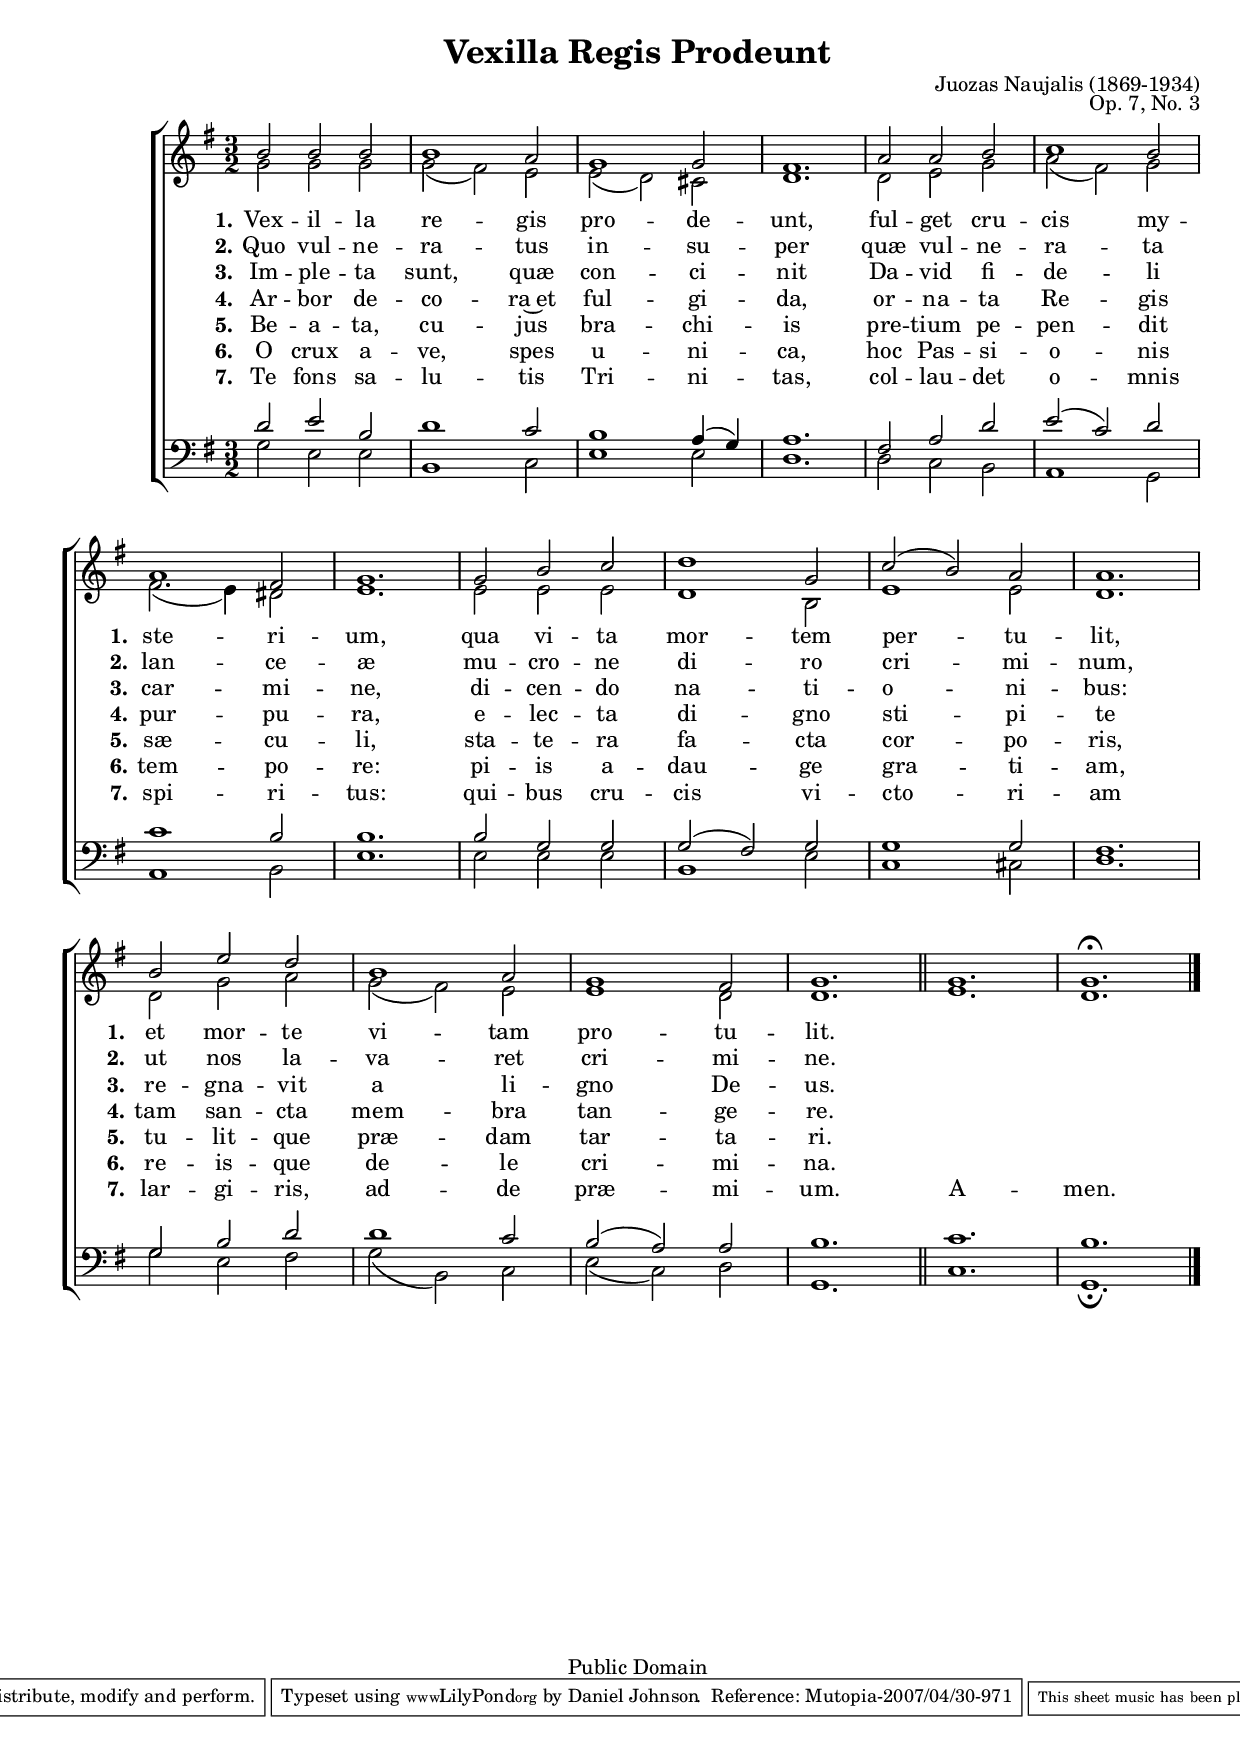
\version "2.11.22"
#(set-global-staff-size 18)
%#(ly:set-option 'point-and-click #f)

\paper {
	%#(set-paper-size "letter")
	%#(define fonts (make-pango-font-tree "Utopia" "Luxi Sans" "Luxi Mono" 0.9))
	left-margin = 0.5\in
	line-width = 7.5\in
	head-separation = 0\in
	bottom-margin = 0.25\in

	bookTitleMarkup = \markup {
		\column {
			\fill-line { \override #'(font-size . 4) \bold \fromproperty #'header:title }
			\fill-line {
				""
				\override #'(baseline-skip . 2)
				\column {
					\right-align { \line { \fromproperty #'header:composer \fromproperty #'header:composerdates }}
					\right-align { \fromproperty #'header:opus }
				}
			}
			""
		}
	}
	scoreTitleMarkup = ##f
}

\header {
	title = "Vexilla Regis Prodeunt"
	composer = "Juozas Naujalis"
	composerdates = "(1869-1934)"
	opus = "Op. 7, No. 3"

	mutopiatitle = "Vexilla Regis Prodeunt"
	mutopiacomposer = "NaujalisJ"
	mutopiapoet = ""
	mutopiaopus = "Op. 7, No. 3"
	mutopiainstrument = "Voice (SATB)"
	date = "19th century"
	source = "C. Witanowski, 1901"
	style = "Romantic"
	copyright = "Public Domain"
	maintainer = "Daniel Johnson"
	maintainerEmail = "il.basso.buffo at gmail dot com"
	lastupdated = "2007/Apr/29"
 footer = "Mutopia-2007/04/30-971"
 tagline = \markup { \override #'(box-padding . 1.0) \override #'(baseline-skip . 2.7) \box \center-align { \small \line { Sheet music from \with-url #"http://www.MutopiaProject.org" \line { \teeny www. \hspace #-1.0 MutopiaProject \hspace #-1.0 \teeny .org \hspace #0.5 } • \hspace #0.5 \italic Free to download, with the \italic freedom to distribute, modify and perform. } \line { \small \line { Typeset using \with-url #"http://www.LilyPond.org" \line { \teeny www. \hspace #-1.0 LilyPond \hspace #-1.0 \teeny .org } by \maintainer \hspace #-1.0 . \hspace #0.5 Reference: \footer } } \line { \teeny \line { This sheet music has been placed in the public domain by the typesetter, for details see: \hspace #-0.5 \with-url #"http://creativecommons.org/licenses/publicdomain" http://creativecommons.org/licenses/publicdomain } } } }
}

sopNotes = {
	b'2 b'2 b'2 | b'1 a'2 | g'1 g'2 | fis'1. | a'2 a'2 b'2 | c''1 b'2 | \break
	a'1 fis'2 | g'1. | g'2 b'2 c''2 | d''1 g'2 | c''2( b'2) a'2 | a'1. | \break
	b'2 e''2 d''2 | b'1 a'2 | g'1 fis'2 | g'1. \bar "||" g'1. | g'1.^\fermata \bar "|."
}

textI = {
	\set stanza = "1."
	\lyricmode { Vex -- il -- la re -- gis pro -- de -- unt, ful -- get cru -- cis my -- }
	\set stanza = "1."
	\lyricmode { ste -- ri -- um, qua vi -- ta mor -- tem per -- tu -- lit, }
	\set stanza = "1."
	\lyricmode { et mor -- te vi -- tam pro -- tu -- lit. }
}
textII = {
	\set stanza = "2."
	\lyricmode { Quo vul -- ne -- ra -- tus in -- su -- per quæ vul -- ne -- ra -- ta }
	\set stanza = "2."
	\lyricmode { lan -- ce -- æ mu -- cro -- ne di -- ro cri -- mi -- num, }
	\set stanza = "2."
	\lyricmode { ut nos la -- va -- ret cri -- mi -- ne. }
}
textIII = {
	\set stanza = "3."
	\lyricmode { Im -- ple -- ta sunt, quæ con -- ci -- nit Da -- vid fi -- de -- li }
	\set stanza = "3."
	\lyricmode { car -- mi -- ne, di -- cen -- do na -- ti -- o -- ni -- bus: }
	\set stanza = "3."
	\lyricmode { re -- gna -- vit a li -- gno De -- us. }
}
textIV = {
	\set stanza = "4."
	\lyricmode { Ar -- bor de -- co -- ra~et ful -- gi -- da, or -- na -- ta Re -- gis }
	\set stanza = "4."
	\lyricmode { pur -- pu -- ra, e -- lec -- ta di -- gno sti -- pi -- te }
	\set stanza = "4."
	\lyricmode { tam san -- cta mem -- bra tan -- ge -- re. }
}
textV = {
	\set stanza = "5."
	\lyricmode { Be -- a -- ta, cu -- jus bra -- chi -- is pre -- tium pe -- pen -- dit }
	\set stanza = "5."
	\lyricmode { sæ -- cu -- li, sta -- te -- ra fa -- cta cor -- po -- ris, }
	\set stanza = "5."
	\lyricmode { tu -- lit -- que præ -- dam tar -- ta -- ri. }
}
textVI = {
	\set stanza = "6."
	\lyricmode { O crux a -- ve, spes u -- ni -- ca, hoc Pas -- si -- o -- nis }
	\set stanza = "6."
	\lyricmode { tem -- po -- re: pi -- is a -- dau -- ge gra -- ti -- am, }
	\set stanza = "6."
	\lyricmode { re -- is -- que de -- le cri -- mi -- na. }
}
textVII = {
	\set stanza = "7."
	\lyricmode { Te fons sa -- lu -- tis Tri -- ni -- tas, col -- lau -- det o -- mnis }
	\set stanza = "7."
	\lyricmode { spi -- ri -- tus: qui -- bus cru -- cis vi -- cto -- ri -- am }
	\set stanza = "7."
	\lyricmode { lar -- gi -- ris, ad -- de præ -- mi -- um. A -- men. }
}

altNotes = {
	g'2 g'2 g'2 | g'2( fis'2) e'2 | e'2( d'2) cis'2 | d'1. | d'2 e'2 g'2 | a'2( fis'2) g'2 |
	fis'2.( e'4) dis'2 | e'1. | e'2 e'2 e'2 | d'1 b2 | e'1 e'2 | d'1. |
	d'2 g'2 a'2 | g'2( fis'2) e'2 | e'1 d'2 | d'1. | e'1. | d'1. |
}

tenNotes = {
	d'2 e'2 b2 | d'1 c'2 | b1 a4( g) | a1. | fis2 a2 d'2 | e'2( c'2) d'2 |
	c'1 b2 | b1. | b2 g2 g2 | g2( fis2) g2 | g1 g2 | fis1. |
	g2 b2 d'2 | d'1 c'2 | b2( a2) a2 | b1. | c'1. | b1. |
}

basNotes = {
	g2 e2 e2 | b,1 c2 | e1 e2 | d1. | d2 c2 b,2 | a,1 g,2 |
	a,1 b,2 | e1. | e2 e2 e2 | b,1 e2 | c1 cis2 | d1. |
	g2 e2 fis2 | g2( b,2) c2 | e2( c2) d2 | g,1. | c1. | g,1._\fermata |
}

\score {
	\new ChoirStaff <<
		\new Staff = trebStaff {
			\set Staff.midiInstrument = "oboe"
			\key g \major \time 3/2
			\clef treble
			<<
				\new Voice = sopVoice { \voiceOne \sopNotes }
				\new Voice { \voiceTwo \altNotes }
			>>
		}
		\new Lyrics \lyricsto sopVoice { \textI }
		\new Lyrics \lyricsto sopVoice { \textII }
		\new Lyrics \lyricsto sopVoice { \textIII }
		\new Lyrics \lyricsto sopVoice { \textIV }
		\new Lyrics \lyricsto sopVoice { \textV }
		\new Lyrics \lyricsto sopVoice { \textVI }
		\new Lyrics \lyricsto sopVoice { \textVII }
		\new Staff = bassStaff {
			\set Staff.midiInstrument = "oboe"
			\key g \major \time 3/2
			\clef bass
			<<
				\new Voice { \voiceOne \tenNotes }
				\new Voice { \voiceTwo \basNotes }
			>>
 		}
 	>>
	\layout {
		\context {
			\Score
			\remove Bar_number_engraver
			\override NonMusicalPaperColumn #'line-break-system-details = #'((alignment-offsets . ( 0 -8 -10.5 -13 -15.5 -18 -20.5 -23 -29.5 )))
		}
	}
	\midi {
		\context {
			\Voice
			\remove Dynamic_performer
		}
		\context {
			\Score tempoWholesPerMinute = #(ly:make-moment 90 2)
		}
	}
}
